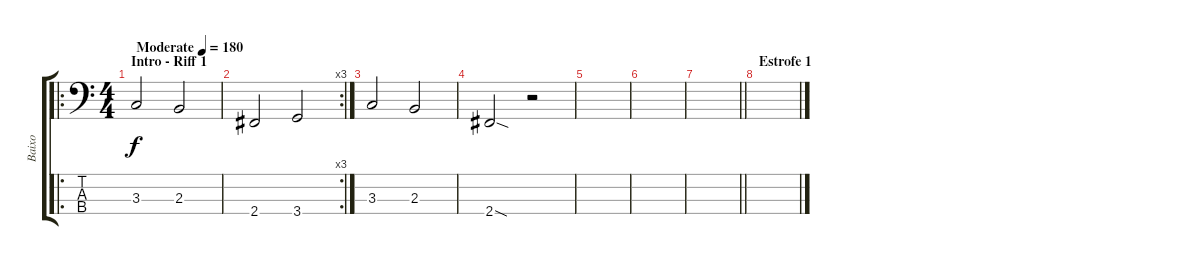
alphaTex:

\track ("Baixo" "Baixo") {instrument electricbassfinger}
\staff {score tabs}
\tuning (G2 D2 A1 E1) {hide}
\ro
\ts (4 4)
\section ("" "Intro - Riff 1")
\tempo (180 "Moderate")
\clef f4
\ks c
3.3.2{dy f instrument electricbassfinger} 2.3.2 |
\rc 3
2.4.2 3.4.2 |
3.3.2 2.3.2 |
2.4{sod}.2 r.2 |
|
|
\barLineRight lightlight
|
\section ("" "Estrofe 1")
